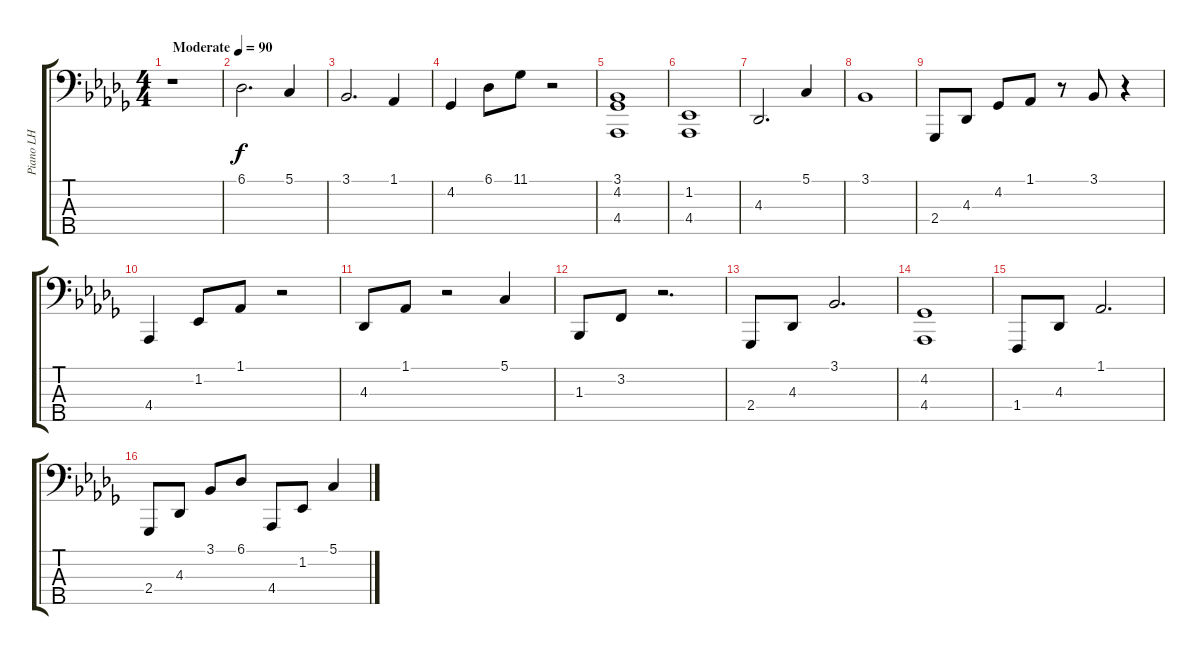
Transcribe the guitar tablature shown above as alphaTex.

\track ("Piano LH" "Piano LH") {instrument acousticgrandpiano}
\staff {score tabs}
\tuning (G2 D2 A1 E1 B0) {hide}
\ts (4 4)
\tempo (90 "Moderate")
\clef f4
\ks db
r.1{dy f instrument acousticgrandpiano} |
6.1.2{d} 5.1.4 |
3.1.2{d} 1.1.4 |
4.2.4 6.1.8 11.1.8 r.2 |
(3.1 4.2 4.4).1 |
(1.2 4.4).1 |
4.3.2{d} 5.1.4 |
3.1.1 |
2.4.8 4.3.8 4.2.8 1.1.8 r.8 3.1.8 r.4 |
4.4.4 1.2.8 1.1.8 r.2 |
4.3.8 1.1.8 r.2 5.1.4 |
1.3.8 3.2.8 r.2{d} |
2.4.8 4.3.8 3.1.2{d} |
(4.2 4.4).1 |
1.4.8 4.3.8 1.1.2{d} |
2.4.8 4.3.8 3.1.8 6.1.8 4.4.8 1.2.8 5.1.4
